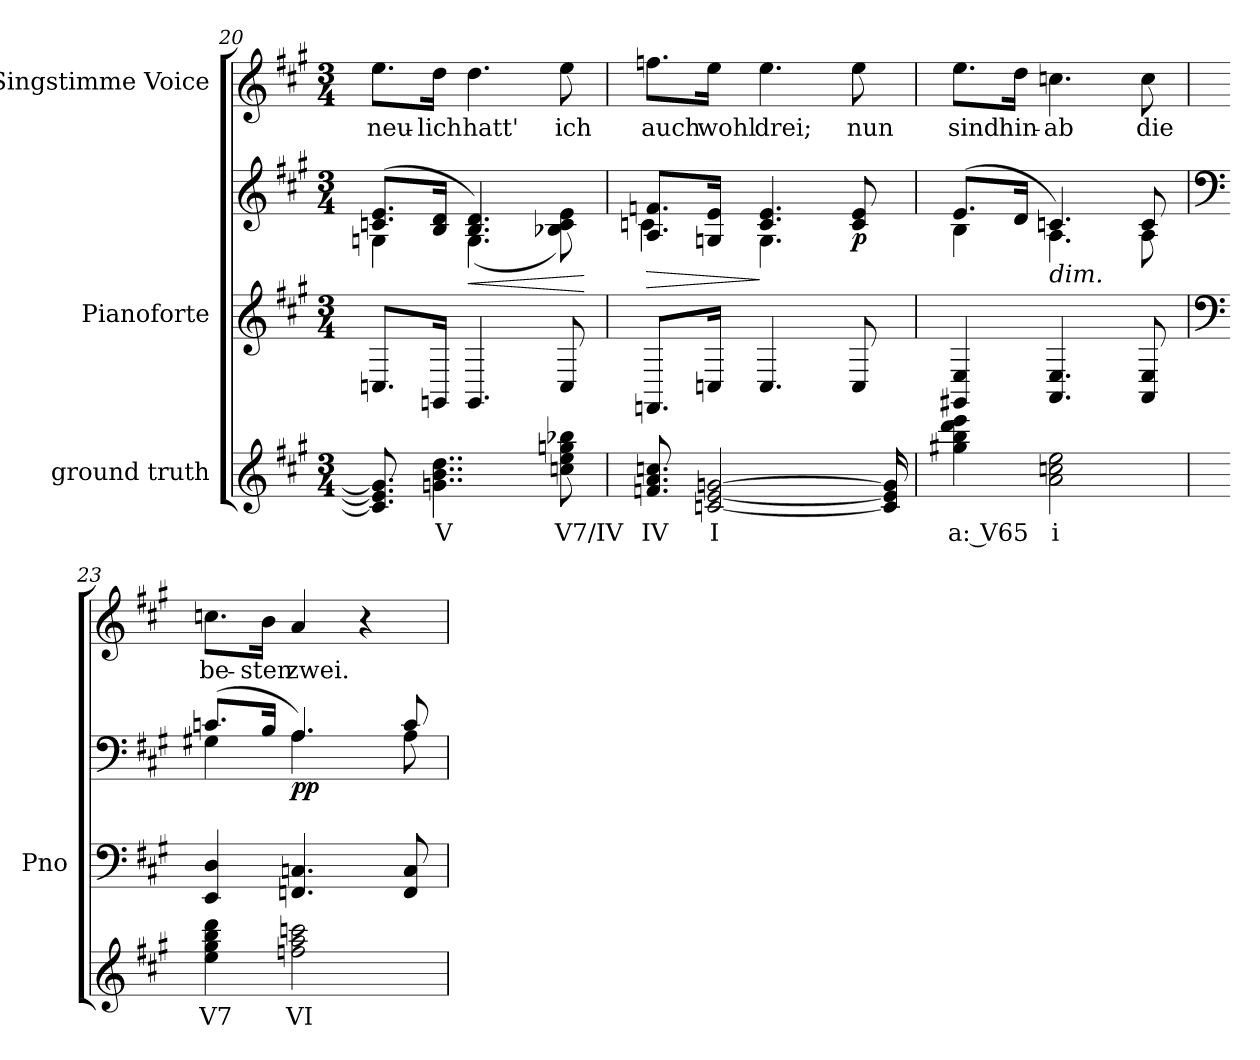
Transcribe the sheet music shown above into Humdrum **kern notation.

**kern	**text	**kern	**kern	**dynam	**kern	**text
*part3	*part3	*part2	*part2	*part2	*part1	*part1
*staff4	*staff4	*staff3	*staff2	*staff2/3	*staff1	*staff1
*I"ground truth	*	*I"Pianoforte	*	*	*I"Singstimme Voice	*
*	*	*I'Pno	*	*	*	*
*	*	*clefG2	*clefG2	*	*clefG2	*
*k[f#c#g#]	*	*k[f#c#g#]	*k[f#c#g#]	*	*k[f#c#g#]	*
*M3/4	*	*M3/4	*M3/4	*	*M3/4	*
=20	=20	=20	=20	=20	=20	=20
*	*	*	*^	*	*	*
!	!	!	!	!	!	!	!LO:LY:b
8.c] 8.e] 8.g]	.	8.Cn/L	(>8.cn/ 8.e/L	4Gn\	.	8.ee\L	neu-
!	!	!	!	!	!	!	!LO:LY:b
4..gn 4..b 4..dd	V	16GGn/Jk	16B/ 16d/Jk	.	.	16dd\Jk	-lich
!	!	!	!	!	!LO:HP:b	!	!
!	!	!	!	!	!	!	!LO:LY:b
.	.	4.GG/	4.B/ 4.d/)	(<4.G\	<	4.dd\	hatt'
!	!	!	!	!	!	!	!LO:LY:b
8ccn 8ee 8ggn 8bb-X	V7/IV	8C/	8ryy	8B-X\ 8c\ 8e\)	.	8ee\	ich
*	*	*	*v	*v	*	*	*
.	.	.	.	[	.	.
=21	=21	=21	=21	=21	=21	=21
!	!	!	!	!LO:HP:b	!	!
*	*	*	*^	*	*	*
!	!	!	!	!	!	!	!LO:LY:b
8.fn 8.a 8.ccn	IV	8.FFn/L	8.A/ 8.fn/L	4cn\	>	8.ffn\L	auch
!	!	!	!	!	!	!	!LO:LY:b
[2cn [2e [2gn	I	16Cn/Jk	16Gn/ 16e/Jk	.	.	16ee\Jk	wohl
!	!	!	!	!	!	!	!LO:LY:b
.	.	4.C/	4.c/ 4.e/	4.G\	]	4.ee\	drei;
!	!	!	!	!	!LO:DY:b	!	!LO:LY:b
.	.	8C/	8ryy	8c/ 8e/	p	8ee\	nun
16c] 16e] 16g]	.	.	.	.	.	.	.
=22	=22	=22	=22	=22	=22	=22	=22
!	!	!	!	!	!	!	!LO:LY:b
4gg#X 4bb 4ddd 4eee	a: V65	4GG#X/ 4E/	(>8.e/L	4B\	.	8.ee\L	sind
!	!	!	!	!	!	!	!LO:LY:b
.	.	.	16d/Jk	.	.	16dd\Jk	hin-
!	!	!	!LO:TX:b:i:t=dim.	!	!	!	!
!	!	!	!	!	!	!	!LO:LY:b
2a 2ccn 2ee	i	4.AA/ 4.E/	4.cn/)	4.A\	.	4.ccn\	-ab
!	!	!	!	!	!	!	!LO:LY:b
.	.	8AA/ 8E/	8c/	8A\	.	8cc\	die
=23	=23	=23	=23	=23	=23	=23	=23
*	*	*clefF4	*clefF4	*	*	*	*
!	!	!	!	!	!	!	!LO:LY:b
4ee 4gg# 4bb 4ddd	V7	4EE/ 4D/	(>8.cn/L	4G#X\	.	8.ccn\L	be-
!	!	!	!	!	!	!	!LO:LY:b
.	.	.	16B/Jk	.	.	16b\Jk	-sten
!	!	!	!	!	!LO:DY:b	!	!LO:LY:b
2ffn 2aa 2cccn	VI	4.FFn/ 4.Cn/	4.A/)	4.A\	pp	4a/	zwei.
.	.	.	.	.	.	4r	.
.	.	8FF/ 8C/	8c/	8A\	.	.	.
*	*	*	*v	*v	*	*	*
=	=	=	=	=	=	=
*-	*-	*-	*-	*-	*-	*-
